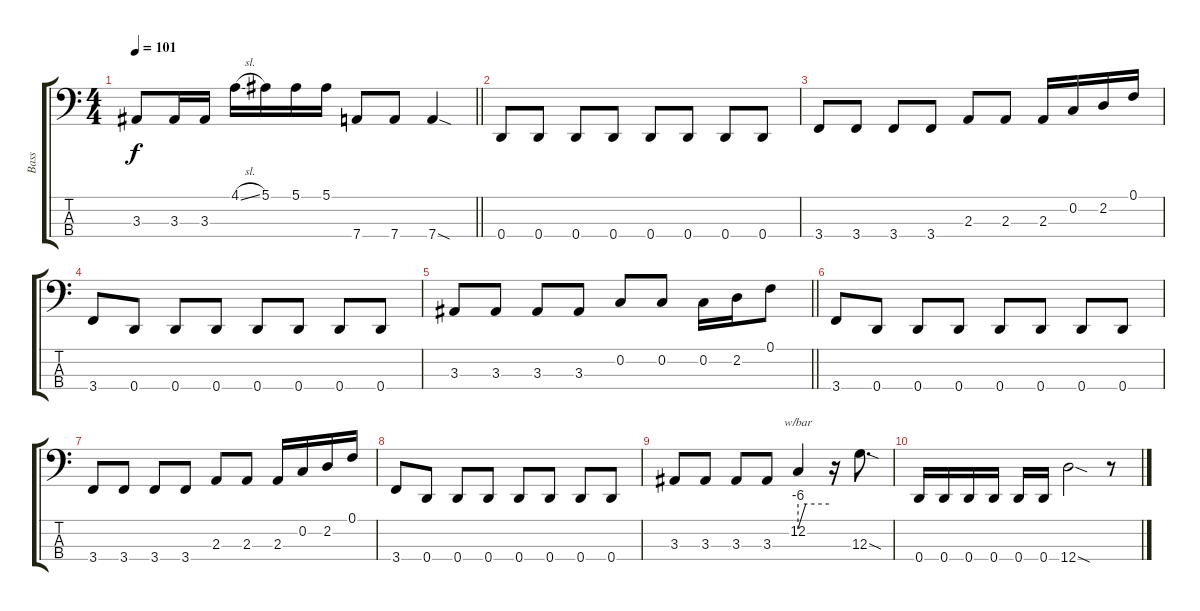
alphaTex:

\track ("Bass" "Bass") {instrument electricbassfinger}
\staff {score tabs}
\tuning (F2 C2 G1 D1) {hide}
\ts (4 4)
\tempo 101
\clef f4
\barLineRight lightlight
\ks c
3.3.8{dy f} 3.3.16 3.3.16 4.1{sl}.16 5.1.16 5.1.16 5.1.16 7.4.8 7.4.8 7.4{sod}.4 |
0.4.8 0.4.8 0.4.8 0.4.8 0.4.8 0.4.8 0.4.8 0.4.8 |
3.4.8 3.4.8 3.4.8 3.4.8 2.3.8 2.3.8 2.3.16 0.2.16 2.2.16 0.1.16 |
3.4.8 0.4.8 0.4.8 0.4.8 0.4.8 0.4.8 0.4.8 0.4.8 |
\barLineRight lightlight
3.3.8 3.3.8 3.3.8 3.3.8 0.2.8 0.2.8 0.2.16 2.2.16 0.1.8 |
3.4.8 0.4.8 0.4.8 0.4.8 0.4.8 0.4.8 0.4.8 0.4.8 |
3.4.8 3.4.8 3.4.8 3.4.8 2.3.8 2.3.8 2.3.16 0.2.16 2.2.16 0.1.16 |
3.4.8 0.4.8 0.4.8 0.4.8 0.4.8 0.4.8 0.4.8 0.4.8 |
3.3.8 3.3.8 3.3.8 3.3.8 12.2.4{tbe (custom default 0 -24 15 0 60 0)} r.16 12.3{sod}.8{d} |
0.4.16 0.4.16 0.4.16 0.4.16 0.4.16 0.4.16 12.4{sod}.2 r.8
